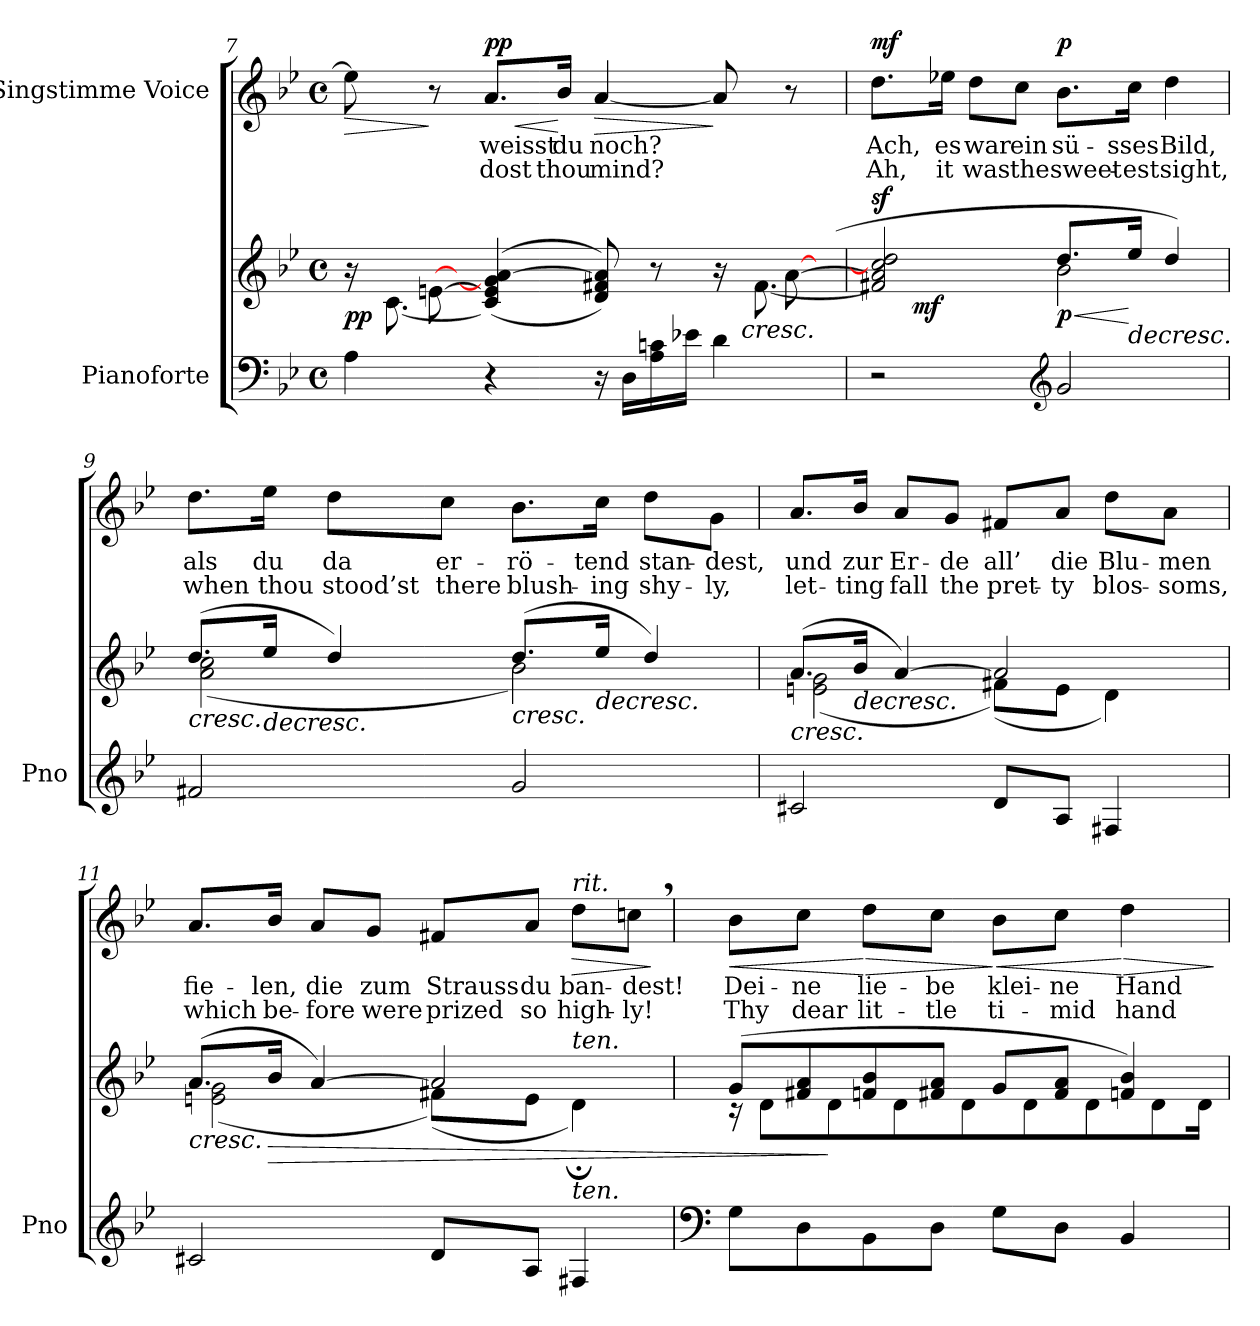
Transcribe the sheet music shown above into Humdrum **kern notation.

**kern	**kern	**dynam	**kern	**text	**text	**dynam
*part2	*part2	*part2	*part1	*part1	*part1	*part1
*staff3	*staff2	*staff2/3	*staff1	*staff1	*staff1	*staff1
*I"Pianoforte	*	*	*I"Singstimme Voice	*	*	*
*I'Pno	*	*	*	*	*	*
*clefF4	*clefG2	*	*clefG2	*	*	*
*k[b-e-]	*k[b-e-]	*	*k[b-e-]	*	*	*
*M4/4	*M4/4	*	*M4/4	*	*	*
*met(c)	*met(c)	*	*met(c)	*	*	*
=7	=7	=7	=7	=7	=7	=7
*	*^	*	*	*	*	*
*	*	*^	*	*	*	*	*
!	!	!	!	!LO:DY:b	!	!	!	!LO:HP:b
4A\	16r	16ryy	8ryy	pp	8ee\]	.	.	>
.	16c/LLyy	[8.c\	.	.	.	.	.	.
.	[16g/	.	[8en\	.	8r	.	.	]
.	16b-/JJ	.	.	.	.	.	.	.
!	!	!	!	!	!	!LO:LY:b	!LO:LY:b	!LO:HP:b
!	!	!	!	!	!	!	!	!LO:DY:n=1:a
4r	(<(>4c/] 4e/] 4g/] [4a/	4rffyy	4rffyy	.	8.a/L	weisst	dost	< pp
!	!	!	!	!	!	!LO:LY:b	!LO:LY:b	!
.	.	.	.	.	16b-/Jk	du	thou	[
!	!	!	!	!	!	!LO:LY:b	!LO:LY:b	!LO:HP:b
16r	8d/ 8f#X/ 8a/]))	4rffyy	4rffyy	.	[4a/	noch?	mind?	>
(<16D\LL	.	.	.	.	.	.	.	.
16A\ 16cn\	8r	.	.	.	.	.	.	.
16e-X\JJ	.	.	.	.	.	.	.	.
4d\	16r	16ryy	8ryy	.	8a/]	.	.	]
!	!	!	!	!LO:HP:b	!	!	!	!
.	16f#/LLyy	[8.f#\	.	<	.	.	.	.
.	[16ccn/	.	[8a\	.	8r	.	.	.
.	(16ee-X/JJ	.	.	.	.	.	.	.
=8	=8	=8	=8	=8	=8	=8	=8	=8
!	!	!	!	!LO:DY:a	!	!LO:LY:b	!LO:LY:b	!LO:DY:a
2r	2f#X/] 2a/] 2cc/] 2dd/	2rffyy	8ryy	sf	8.dd\L	Ach,	Ah,	mf
!	!	!	!	!LO:DY:b	!	!	!	!
.	.	.	2..ryy	mf	.	.	.	.
!	!	!	!	!	!	!LO:LY:b	!LO:LY:b	!
.	.	.	.	.	16ee-X\Jk	es	it	.
!	!	!	!	!	!	!LO:LY:b	!LO:LY:b	!
.	.	.	.	.	8dd\L	war	was	.
!	!	!	!	!	!	!LO:LY:b	!LO:LY:b	!
.	.	.	.	.	8cc\J	ein	the	.
*clefG2	*	*	*	*	*	*	*	*
!	!	!	!	!LO:HP:b	!	!LO:LY:b	!LO:LY:b	!
!	!	!	!	!LO:DY:n=1:b	!	!	!	!LO:DY:a
2g/	(>8.dd/L	2b-\)	.	< p	8.b-\L	sü-	sweet-	p
!	!	!	!	!LO:HP:n=1:b	!	!LO:LY:b	!LO:LY:b	!
.	16ee-/Jk	.	.	[ >	16cc\Jk	-sses	-est	.
!	!	!	!	!	!	!LO:LY:b	!LO:LY:b	!
.	4dd/)	.	.	.	4dd\	Bild,	sight,	.
.	.	.	.	[	.	.	.	.
!!LO:LB:g=z
=9	=9	=9	=9	=9	=9	=9	=9	=9
!	!	!	!	!LO:HP:b	!	!LO:LY:b	!LO:LY:b	!
*	*	*v	*v	*	*	*	*	*
2f#X/	(>8.dd/L	(<2a\ 2cc\	<	8.dd\L	als	when	.
!	!	!	!LO:HP:n=1:b	!	!LO:LY:b	!LO:LY:b	!
.	16ee-/Jk	.	] >	16ee-\Jk	du	thou	.
!	!	!	!	!	!LO:LY:b	!LO:LY:b	!
.	4dd/)	.	[	8dd\L	da	stood’st	.
!	!	!	!	!	!LO:LY:b	!LO:LY:b	!
.	.	.	.	8cc\J	er-	there	.
!	!	!	!LO:HP:b	!	!LO:LY:b	!LO:LY:b	!
2g/	(>8.dd/L	2b-\)	<	8.b-\L	-rö-	blush-	.
!	!	!	!LO:HP:n=1:b	!	!LO:LY:b	!LO:LY:b	!
.	16ee-/Jk	.	] >	16cc\Jk	-tend	-ing	.
!	!	!	!	!	!LO:LY:b	!LO:LY:b	!
.	4dd/)	.	[	8dd\L	stan-	shy-	.
!	!	!	!	!	!LO:LY:b	!LO:LY:b	!
.	.	.	.	8g\J	-dest,	-ly,	.
=10	=10	=10	=10	=10	=10	=10	=10
!	!	!	!LO:HP:b	!	!LO:LY:b	!LO:LY:b	!
2c#X/	(>8.a/L	(<2en\ 2g\	<	8.a/L	und	let-	.
!	!	!	!LO:HP:n=1:b	!	!LO:LY:b	!LO:LY:b	!
.	16b-/Jk	.	] >	16b-/Jk	zur	-ting	.
!	!	!	!	!	!LO:LY:b	!LO:LY:b	!
.	[4a/)	.	[	8a/L	Er-	fall	.
!	!	!	!	!	!LO:LY:b	!LO:LY:b	!
.	.	.	.	8g/J	-de	the	.
!	!	!	!	!	!LO:LY:b	!LO:LY:b	!
8d/L	2a/]	(<8f#X\L)	.	8f#X/L	all’	pret-	.
!	!	!	!	!	!LO:LY:b	!LO:LY:b	!
8A/J	.	8e\J	.	8a/J	die	-ty	.
!	!	!	!	!	!LO:LY:b	!LO:LY:b	!
4F#X/	.	4d\)	.	8dd\L	Blu-	blos-	.
!	!	!	!	!	!LO:LY:b	!LO:LY:b	!
.	.	.	.	8a\J	-men	-soms,	.
=11	=11	=11	=11	=11	=11	=11	=11
!	!	!	!LO:HP:b	!	!LO:LY:b	!LO:LY:b	!
2c#X/	(>8.a/L	(<2en\ 2g\	<	8.a/L	fie-	which	.
!	!	!	!LO:HP:n=1:b	!	!LO:LY:b	!LO:LY:b	!
.	16b-/Jk	.	] >	16b-/Jk	-len,	be-	.
!	!	!	!	!	!LO:LY:b	!LO:LY:b	!
.	[4a/)	.	[	8a/L	die	-fore	.
!	!	!	!	!	!LO:LY:b	!LO:LY:b	!
.	.	.	.	8g/J	zum	were	.
!	!	!	!	!	!LO:LY:b	!LO:LY:b	!
8d/L	2a/]	(<8f#X\L)	.	8f#X/L	Strauss	prized	.
!	!	!	!	!	!LO:LY:b	!LO:LY:b	!
8A/J	.	8e\J	.	8a/J	du	so	.
*	*	*	*	*MM80	*	*	*
!	!	!	!	!LO:TX:a:i:t=rit.	!	!	!
!	!	!LO:TX:a:i:t=ten.	!	!	!	!	!
!LO:TX:a:i:t=ten.	!	!	!	!	!	!	!
!	!	!	!	!	!LO:LY:b	!LO:LY:b	!LO:HP:b
4F#X/	.	4d;<\)	.	8dd\L	ban-	high-	>
!	!	!	!	!	!LO:LY:b	!LO:LY:b	!
.	.	.	.	8ccn,\J	-dest!	-ly!	.
*	*v	*v	*	*	*	*	*
.	.	.	.	.	.	]
!!LO:PB:g=z
=12	=12	=12	=12	=12	=12	=12
*clefF4	*	*	*	*	*	*
*	*	*	*MM100	*	*	*
*	*^	*	*	*	*	*
!	!	!	!	!	!LO:LY:b	!LO:LY:b	!LO:HP:b
8G\L	(>8g/L	16r	.	8b-\L	Dei-	Thy	<
.	.	8d\L	.	.	.	.	.
!	!	!	!	!	!LO:LY:b	!LO:LY:b	!
8D\	8f#X/ 8a/	.	.	8cc\J	-ne	dear	.
.	.	8d\	]	.	.	.	.
!	!	!	!	!	!LO:LY:b	!LO:LY:b	!LO:HP:n=1:b
8BB-\	8fn/ 8b-/	.	.	8dd\L	lie-	lit-	[ >
.	.	8d\	.	.	.	.	.
!	!	!	!	!	!LO:LY:b	!LO:LY:b	!
8D\J	8f#X/ 8a/J	.	.	8cc\J	-be	-tle	.
.	.	8d\	.	.	.	.	.
!	!	!	!	!	!LO:LY:b	!LO:LY:b	!LO:HP:n=1:b
8G\L	8g/L	.	.	8b-\L	klei-	ti-	] <
.	.	8d\	.	.	.	.	.
!	!	!	!	!	!LO:LY:b	!LO:LY:b	!
8D\J	8f#/ 8a/J	.	.	8cc\J	-ne	-mid	.
.	.	8d\	.	.	.	.	.
!	!	!	!	!	!LO:LY:b	!LO:LY:b	!LO:HP:n=1:b
4BB-/	4fn/ 4b-/)	.	.	4dd\	Hand	hand	[ >
.	.	8d\	.	.	.	.	.
.	.	16d\Jk	.	.	.	.	.
*	*v	*v	*	*	*	*	*
.	.	.	.	.	.	]
=	=	=	=	=	=	=
*-	*-	*-	*-	*-	*-	*-
